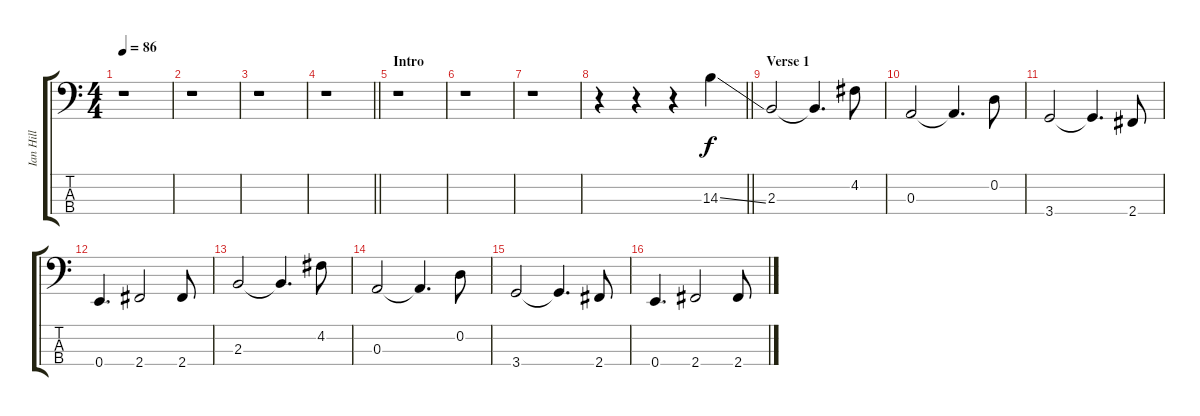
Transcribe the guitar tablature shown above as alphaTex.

\track ("Ian Hill" "Ian Hill") {instrument electricbasspick}
\staff {score tabs}
\tuning (G2 D2 A1 E1) {hide}
\ts (4 4)
\tempo 86
\clef f4
\ks c
r.1{dy f instrument electricbasspick} |
r.1 |
r.1 |
\barLineRight lightlight
r.1 |
\section ("" "Intro")
r.1 |
r.1 |
r.1 |
\barLineRight lightlight
r.4 r.4 r.4 14.3{ss}.4 |
\section ("" "Verse 1")
2.3.2 2.3{t}.4{d} 4.2.8 |
0.3.2 0.3{t}.4{d} 0.2.8 |
3.4.2 3.4{t}.4{d} 2.4.8 |
0.4.4{d} 2.4.2 2.4.8 |
2.3.2 2.3{t}.4{d} 4.2.8 |
0.3.2 0.3{t}.4{d} 0.2.8 |
3.4.2 3.4{t}.4{d} 2.4.8 |
0.4.4{d} 2.4.2 2.4.8
